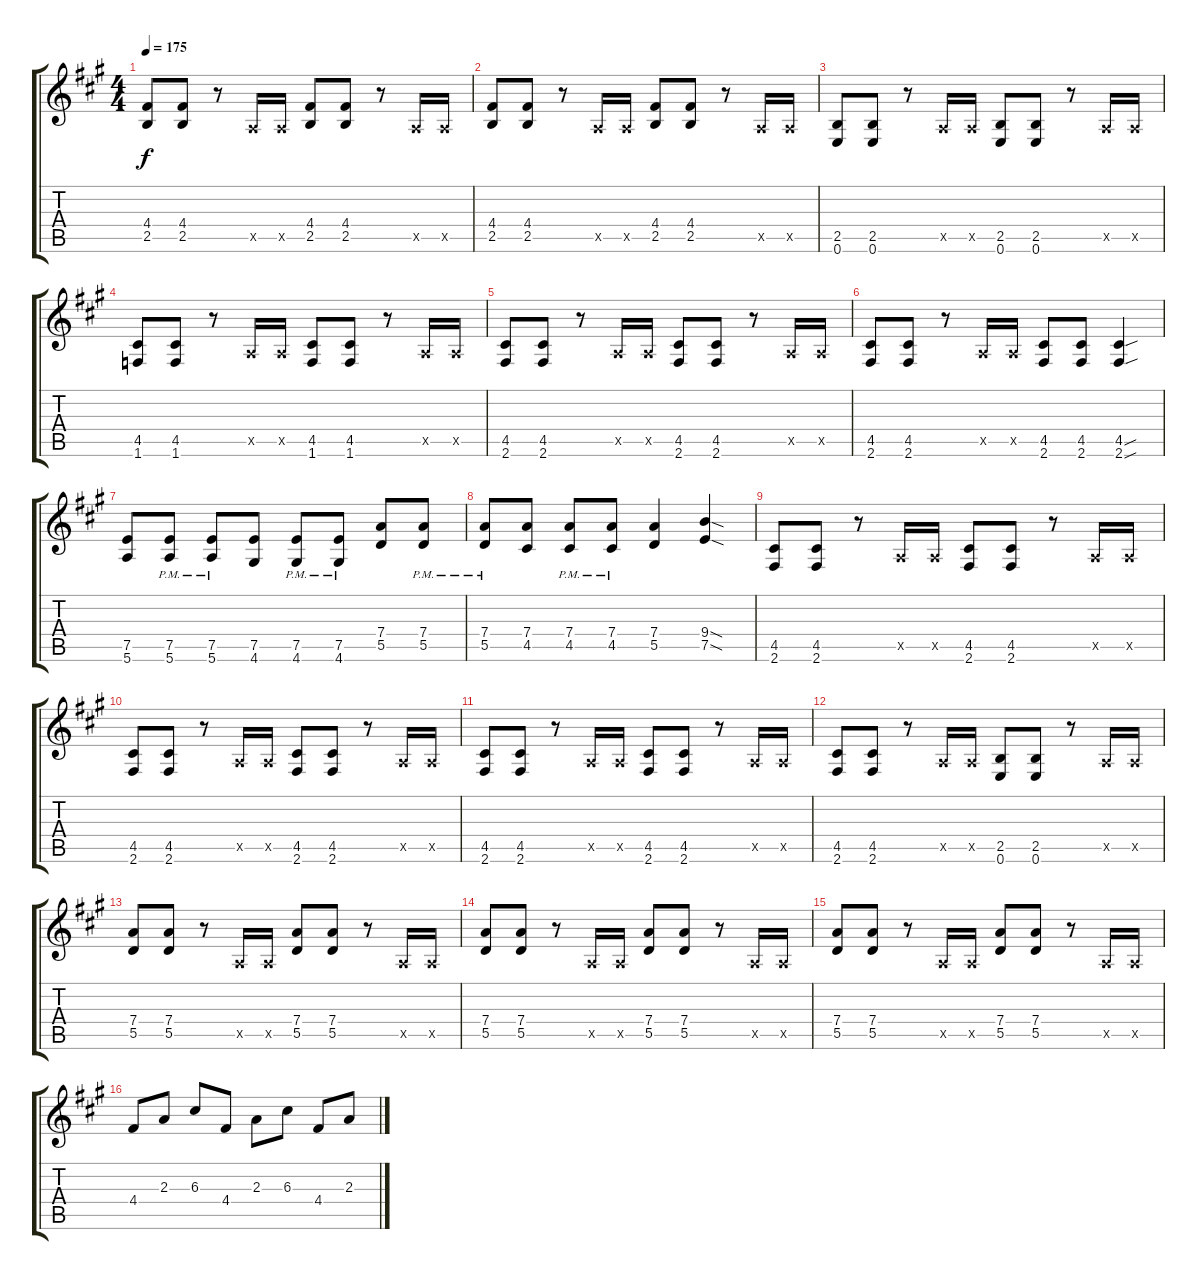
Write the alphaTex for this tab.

\track "" {instrument distortionguitar}
\staff {score tabs}
\tuning (E4 B3 G3 D3 A2 E2) {hide}
\ts (4 4)
\tempo 175
\clef g2
\ks a
(4.4 2.5).8{dy f} (4.4 2.5).8 r.8 0.5{x}.16 0.5{x}.16 (4.4 2.5).8 (4.4 2.5).8 r.8 0.5{x}.16 0.5{x}.16 |
(4.4 2.5).8 (4.4 2.5).8 r.8 0.5{x}.16 0.5{x}.16 (4.4 2.5).8 (4.4 2.5).8 r.8 0.5{x}.16 0.5{x}.16 |
(2.5 0.6).8 (2.5 0.6).8 r.8 0.5{x}.16 0.5{x}.16 (2.5 0.6).8 (2.5 0.6).8 r.8 0.5{x}.16 0.5{x}.16 |
(4.5 1.6).8 (4.5 1.6).8 r.8 0.5{x}.16 0.5{x}.16 (4.5 1.6).8 (4.5 1.6).8 r.8 0.5{x}.16 0.5{x}.16 |
(4.5 2.6).8 (4.5 2.6).8 r.8 0.5{x}.16 0.5{x}.16 (4.5 2.6).8 (4.5 2.6).8 r.8 0.5{x}.16 0.5{x}.16 |
(4.5 2.6).8 (4.5 2.6).8 r.8 0.5{x}.16 0.5{x}.16 (4.5 2.6).8 (4.5 2.6).8 (4.5{sou} 2.6{sou}).4 |
(7.5 5.6).8 (7.5{pm} 5.6{pm}).8 (7.5{pm} 5.6{pm}).8 (7.5 4.6).8 (7.5{pm} 4.6{pm}).8 (7.5{pm} 4.6{pm}).8 (7.4 5.5).8 (7.4{pm} 5.5{pm}).8 |
(7.4{pm} 5.5{pm}).8 (7.4 4.5).8 (7.4{pm} 4.5{pm}).8 (7.4{pm} 4.5{pm}).8 (7.4 5.5).4 (9.4{sod} 7.5{sod}).4 |
(4.5 2.6).8 (4.5 2.6).8 r.8 0.5{x}.16 0.5{x}.16 (4.5 2.6).8 (4.5 2.6).8 r.8 0.5{x}.16 0.5{x}.16 |
(4.5 2.6).8 (4.5 2.6).8 r.8 0.5{x}.16 0.5{x}.16 (4.5 2.6).8 (4.5 2.6).8 r.8 0.5{x}.16 0.5{x}.16 |
(4.5 2.6).8 (4.5 2.6).8 r.8 0.5{x}.16 0.5{x}.16 (4.5 2.6).8 (4.5 2.6).8 r.8 0.5{x}.16 0.5{x}.16 |
(4.5 2.6).8 (4.5 2.6).8 r.8 0.5{x}.16 0.5{x}.16 (2.5 0.6).8 (2.5 0.6).8 r.8 0.5{x}.16 0.5{x}.16 |
(7.4 5.5).8 (7.4 5.5).8 r.8 0.5{x}.16 0.5{x}.16 (7.4 5.5).8 (7.4 5.5).8 r.8 0.5{x}.16 0.5{x}.16 |
(7.4 5.5).8 (7.4 5.5).8 r.8 0.5{x}.16 0.5{x}.16 (7.4 5.5).8 (7.4 5.5).8 r.8 0.5{x}.16 0.5{x}.16 |
(7.4 5.5).8 (7.4 5.5).8 r.8 0.5{x}.16 0.5{x}.16 (7.4 5.5).8 (7.4 5.5).8 r.8 0.5{x}.16 0.5{x}.16 |
4.4.8 2.3.8 6.3.8 4.4.8 2.3.8 6.3.8 4.4.8 2.3.8
